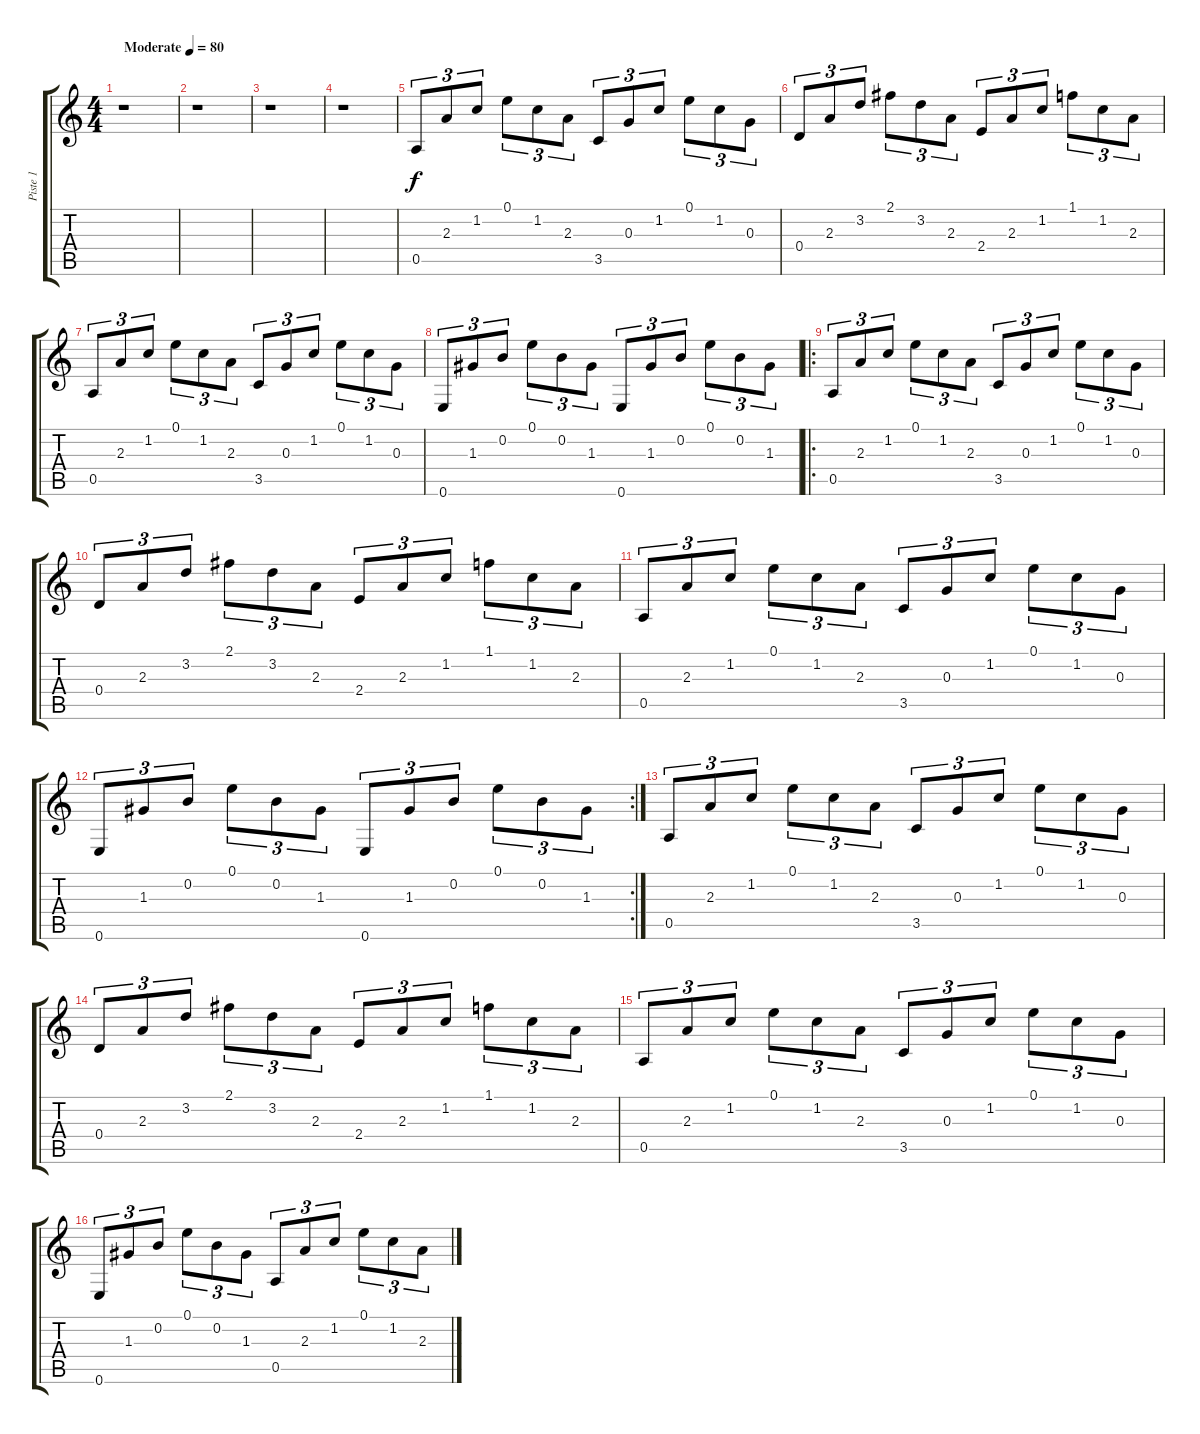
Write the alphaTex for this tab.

\track ("Piste 1" "Piste 1") {instrument acousticguitarsteel}
\staff {score tabs}
\tuning (E4 B3 G3 D3 A2 E2) {hide}
\ts (4 4)
\tempo (80 "Moderate")
\clef g2
\ks c
r.1{dy f instrument acousticguitarsteel} |
r.1 |
r.1 |
r.1 |
0.5.8{tu (3 2)} 2.3.8{tu (3 2)} 1.2.8{tu (3 2)} 0.1.8{tu (3 2)} 1.2.8{tu (3 2)} 2.3.8{tu (3 2)} 3.5.8{tu (3 2)} 0.3.8{tu (3 2)} 1.2.8{tu (3 2)} 0.1.8{tu (3 2)} 1.2.8{tu (3 2)} 0.3.8{tu (3 2)} |
0.4.8{tu (3 2)} 2.3.8{tu (3 2)} 3.2.8{tu (3 2)} 2.1.8{tu (3 2)} 3.2.8{tu (3 2)} 2.3.8{tu (3 2)} 2.4.8{tu (3 2)} 2.3.8{tu (3 2)} 1.2.8{tu (3 2)} 1.1.8{tu (3 2)} 1.2.8{tu (3 2)} 2.3.8{tu (3 2)} |
0.5.8{tu (3 2)} 2.3.8{tu (3 2)} 1.2.8{tu (3 2)} 0.1.8{tu (3 2)} 1.2.8{tu (3 2)} 2.3.8{tu (3 2)} 3.5.8{tu (3 2)} 0.3.8{tu (3 2)} 1.2.8{tu (3 2)} 0.1.8{tu (3 2)} 1.2.8{tu (3 2)} 0.3.8{tu (3 2)} |
0.6.8{tu (3 2)} 1.3.8{tu (3 2)} 0.2.8{tu (3 2)} 0.1.8{tu (3 2)} 0.2.8{tu (3 2)} 1.3.8{tu (3 2)} 0.6.8{tu (3 2)} 1.3.8{tu (3 2)} 0.2.8{tu (3 2)} 0.1.8{tu (3 2)} 0.2.8{tu (3 2)} 1.3.8{tu (3 2)} |
\ro
0.5.8{tu (3 2)} 2.3.8{tu (3 2)} 1.2.8{tu (3 2)} 0.1.8{tu (3 2)} 1.2.8{tu (3 2)} 2.3.8{tu (3 2)} 3.5.8{tu (3 2)} 0.3.8{tu (3 2)} 1.2.8{tu (3 2)} 0.1.8{tu (3 2)} 1.2.8{tu (3 2)} 0.3.8{tu (3 2)} |
0.4.8{tu (3 2)} 2.3.8{tu (3 2)} 3.2.8{tu (3 2)} 2.1.8{tu (3 2)} 3.2.8{tu (3 2)} 2.3.8{tu (3 2)} 2.4.8{tu (3 2)} 2.3.8{tu (3 2)} 1.2.8{tu (3 2)} 1.1.8{tu (3 2)} 1.2.8{tu (3 2)} 2.3.8{tu (3 2)} |
0.5.8{tu (3 2)} 2.3.8{tu (3 2)} 1.2.8{tu (3 2)} 0.1.8{tu (3 2)} 1.2.8{tu (3 2)} 2.3.8{tu (3 2)} 3.5.8{tu (3 2)} 0.3.8{tu (3 2)} 1.2.8{tu (3 2)} 0.1.8{tu (3 2)} 1.2.8{tu (3 2)} 0.3.8{tu (3 2)} |
\rc 2
0.6.8{tu (3 2)} 1.3.8{tu (3 2)} 0.2.8{tu (3 2)} 0.1.8{tu (3 2)} 0.2.8{tu (3 2)} 1.3.8{tu (3 2)} 0.6.8{tu (3 2)} 1.3.8{tu (3 2)} 0.2.8{tu (3 2)} 0.1.8{tu (3 2)} 0.2.8{tu (3 2)} 1.3.8{tu (3 2)} |
0.5.8{tu (3 2)} 2.3.8{tu (3 2)} 1.2.8{tu (3 2)} 0.1.8{tu (3 2)} 1.2.8{tu (3 2)} 2.3.8{tu (3 2)} 3.5.8{tu (3 2)} 0.3.8{tu (3 2)} 1.2.8{tu (3 2)} 0.1.8{tu (3 2)} 1.2.8{tu (3 2)} 0.3.8{tu (3 2)} |
0.4.8{tu (3 2)} 2.3.8{tu (3 2)} 3.2.8{tu (3 2)} 2.1.8{tu (3 2)} 3.2.8{tu (3 2)} 2.3.8{tu (3 2)} 2.4.8{tu (3 2)} 2.3.8{tu (3 2)} 1.2.8{tu (3 2)} 1.1.8{tu (3 2)} 1.2.8{tu (3 2)} 2.3.8{tu (3 2)} |
0.5.8{tu (3 2)} 2.3.8{tu (3 2)} 1.2.8{tu (3 2)} 0.1.8{tu (3 2)} 1.2.8{tu (3 2)} 2.3.8{tu (3 2)} 3.5.8{tu (3 2)} 0.3.8{tu (3 2)} 1.2.8{tu (3 2)} 0.1.8{tu (3 2)} 1.2.8{tu (3 2)} 0.3.8{tu (3 2)} |
0.6.8{tu (3 2)} 1.3.8{tu (3 2)} 0.2.8{tu (3 2)} 0.1.8{tu (3 2)} 0.2.8{tu (3 2)} 1.3.8{tu (3 2)} 0.5.8{tu (3 2)} 2.3.8{tu (3 2)} 1.2.8{tu (3 2)} 0.1.8{tu (3 2)} 1.2.8{tu (3 2)} 2.3.8{tu (3 2)}
